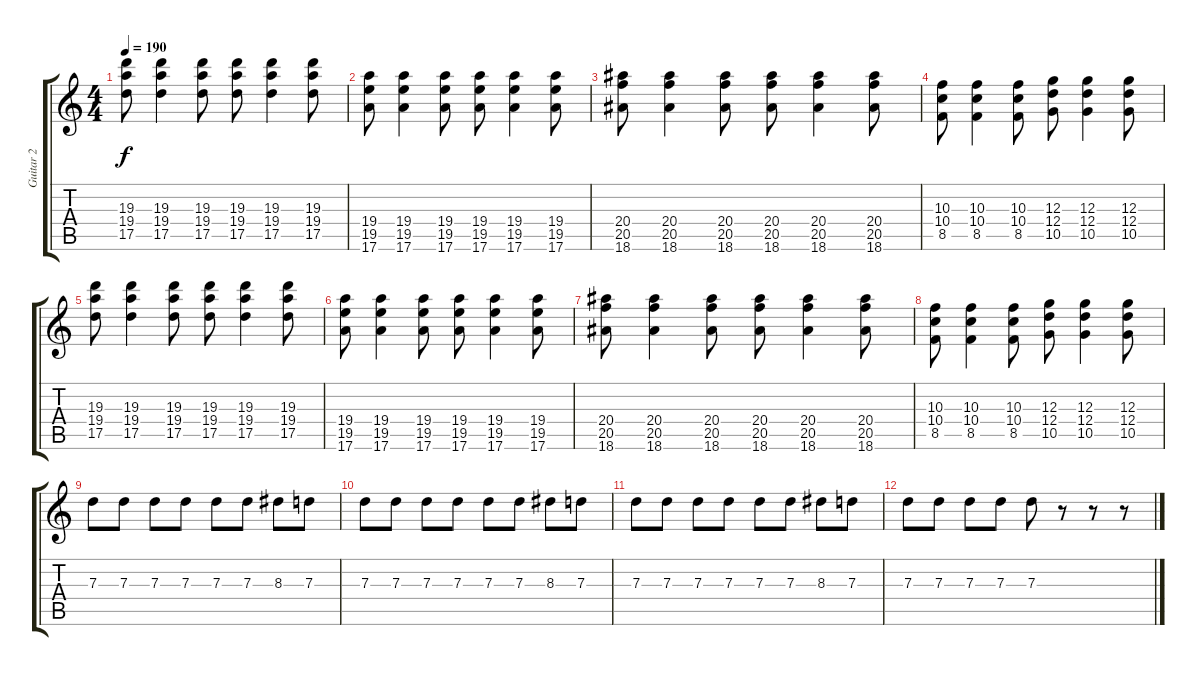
\track ("Guitar 2" "Guitar 2") {instrument overdrivenguitar}
\staff {score tabs}
\tuning (E4 B3 G3 D3 A2 E2) {hide}
\ts (4 4)
\tempo 190
\clef g2
\ks c
(19.3 19.4 17.5).8{dy f instrument overdrivenguitar} (19.3 19.4 17.5).4 (19.3 19.4 17.5).8 (19.3 19.4 17.5).8 (19.3 19.4 17.5).4 (19.3 19.4 17.5).8 |
(19.4 19.5 17.6).8 (19.4 19.5 17.6).4 (19.4 19.5 17.6).8 (19.4 19.5 17.6).8 (19.4 19.5 17.6).4 (19.4 19.5 17.6).8 |
(20.4 20.5 18.6).8 (20.4 20.5 18.6).4 (20.4 20.5 18.6).8 (20.4 20.5 18.6).8 (20.4 20.5 18.6).4 (20.4 20.5 18.6).8 |
(10.3 10.4 8.5).8 (10.3 10.4 8.5).4 (10.3 10.4 8.5).8 (12.3 12.4 10.5).8 (12.3 12.4 10.5).4 (12.3 12.4 10.5).8 |
(19.3 19.4 17.5).8 (19.3 19.4 17.5).4 (19.3 19.4 17.5).8 (19.3 19.4 17.5).8 (19.3 19.4 17.5).4 (19.3 19.4 17.5).8 |
(19.4 19.5 17.6).8 (19.4 19.5 17.6).4 (19.4 19.5 17.6).8 (19.4 19.5 17.6).8 (19.4 19.5 17.6).4 (19.4 19.5 17.6).8 |
(20.4 20.5 18.6).8 (20.4 20.5 18.6).4 (20.4 20.5 18.6).8 (20.4 20.5 18.6).8 (20.4 20.5 18.6).4 (20.4 20.5 18.6).8 |
(10.3 10.4 8.5).8 (10.3 10.4 8.5).4 (10.3 10.4 8.5).8 (12.3 12.4 10.5).8 (12.3 12.4 10.5).4 (12.3 12.4 10.5).8 |
7.3.8 7.3.8 7.3.8 7.3.8 7.3.8 7.3.8 8.3.8 7.3.8 |
7.3.8 7.3.8 7.3.8 7.3.8 7.3.8 7.3.8 8.3.8 7.3.8 |
7.3.8 7.3.8 7.3.8 7.3.8 7.3.8 7.3.8 8.3.8 7.3.8 |
7.3.8 7.3.8 7.3.8 7.3.8 7.3.8 r.8 r.8 r.8
